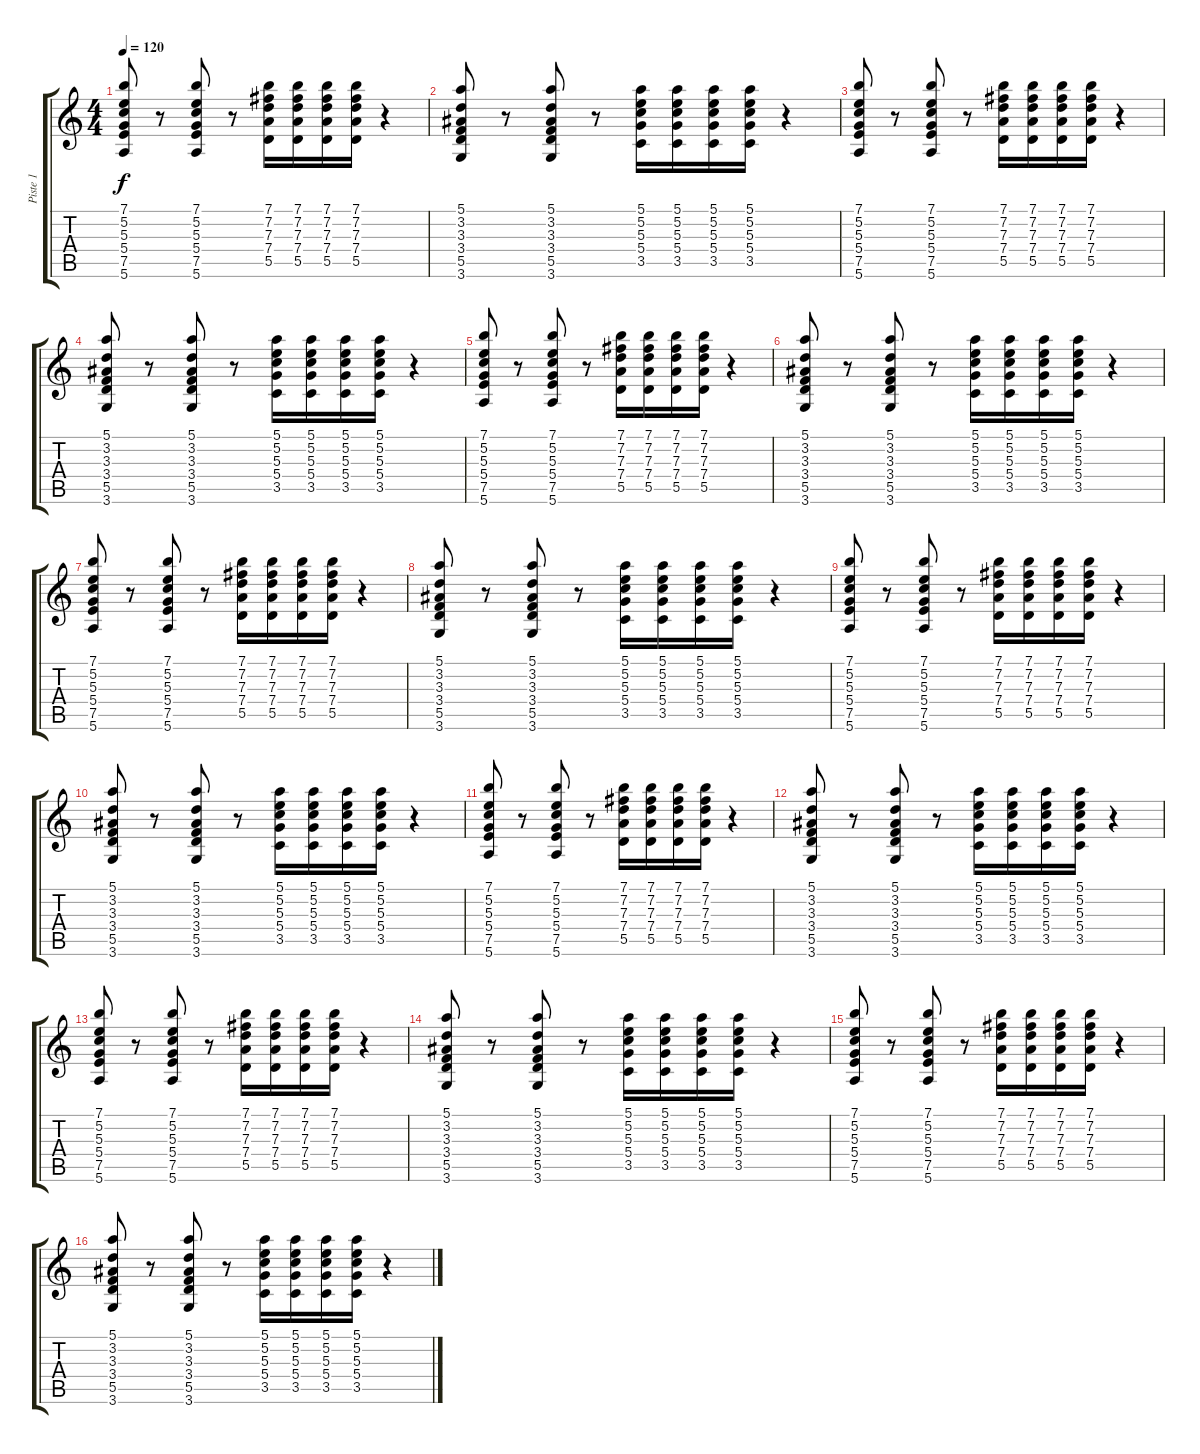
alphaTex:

\track ("Piste 1" "Piste 1") {instrument electricguitarclean}
\staff {score tabs}
\tuning (E4 B3 G3 D3 A2 E2) {hide}
\ts (4 4)
\tempo 120
\clef g2
\ks c
(7.1 5.2 5.3 5.4 7.5 5.6).8{dy f} r.8 (7.1 5.2 5.3 5.4 7.5 5.6).8 r.8 (7.1 7.2 7.3 7.4 5.5).16 (7.1 7.2 7.3 7.4 5.5).16 (7.1 7.2 7.3 7.4 5.5).16 (7.1 7.2 7.3 7.4 5.5).16 r.4 |
(5.1 3.2 3.3 3.4 5.5 3.6).8 r.8 (5.1 3.2 3.3 3.4 5.5 3.6).8 r.8 (5.1 5.2 5.3 5.4 3.5).16 (5.1 5.2 5.3 5.4 3.5).16 (5.1 5.2 5.3 5.4 3.5).16 (5.1 5.2 5.3 5.4 3.5).16 r.4 |
(7.1 5.2 5.3 5.4 7.5 5.6).8 r.8 (7.1 5.2 5.3 5.4 7.5 5.6).8 r.8 (7.1 7.2 7.3 7.4 5.5).16 (7.1 7.2 7.3 7.4 5.5).16 (7.1 7.2 7.3 7.4 5.5).16 (7.1 7.2 7.3 7.4 5.5).16 r.4 |
(5.1 3.2 3.3 3.4 5.5 3.6).8 r.8 (5.1 3.2 3.3 3.4 5.5 3.6).8 r.8 (5.1 5.2 5.3 5.4 3.5).16 (5.1 5.2 5.3 5.4 3.5).16 (5.1 5.2 5.3 5.4 3.5).16 (5.1 5.2 5.3 5.4 3.5).16 r.4 |
(7.1 5.2 5.3 5.4 7.5 5.6).8 r.8 (7.1 5.2 5.3 5.4 7.5 5.6).8 r.8 (7.1 7.2 7.3 7.4 5.5).16 (7.1 7.2 7.3 7.4 5.5).16 (7.1 7.2 7.3 7.4 5.5).16 (7.1 7.2 7.3 7.4 5.5).16 r.4 |
(5.1 3.2 3.3 3.4 5.5 3.6).8 r.8 (5.1 3.2 3.3 3.4 5.5 3.6).8 r.8 (5.1 5.2 5.3 5.4 3.5).16 (5.1 5.2 5.3 5.4 3.5).16 (5.1 5.2 5.3 5.4 3.5).16 (5.1 5.2 5.3 5.4 3.5).16 r.4 |
(7.1 5.2 5.3 5.4 7.5 5.6).8 r.8 (7.1 5.2 5.3 5.4 7.5 5.6).8 r.8 (7.1 7.2 7.3 7.4 5.5).16 (7.1 7.2 7.3 7.4 5.5).16 (7.1 7.2 7.3 7.4 5.5).16 (7.1 7.2 7.3 7.4 5.5).16 r.4 |
(5.1 3.2 3.3 3.4 5.5 3.6).8 r.8 (5.1 3.2 3.3 3.4 5.5 3.6).8 r.8 (5.1 5.2 5.3 5.4 3.5).16 (5.1 5.2 5.3 5.4 3.5).16 (5.1 5.2 5.3 5.4 3.5).16 (5.1 5.2 5.3 5.4 3.5).16 r.4 |
(7.1 5.2 5.3 5.4 7.5 5.6).8 r.8 (7.1 5.2 5.3 5.4 7.5 5.6).8 r.8 (7.1 7.2 7.3 7.4 5.5).16 (7.1 7.2 7.3 7.4 5.5).16 (7.1 7.2 7.3 7.4 5.5).16 (7.1 7.2 7.3 7.4 5.5).16 r.4 |
(5.1 3.2 3.3 3.4 5.5 3.6).8 r.8 (5.1 3.2 3.3 3.4 5.5 3.6).8 r.8 (5.1 5.2 5.3 5.4 3.5).16 (5.1 5.2 5.3 5.4 3.5).16 (5.1 5.2 5.3 5.4 3.5).16 (5.1 5.2 5.3 5.4 3.5).16 r.4 |
(7.1 5.2 5.3 5.4 7.5 5.6).8 r.8 (7.1 5.2 5.3 5.4 7.5 5.6).8 r.8 (7.1 7.2 7.3 7.4 5.5).16 (7.1 7.2 7.3 7.4 5.5).16 (7.1 7.2 7.3 7.4 5.5).16 (7.1 7.2 7.3 7.4 5.5).16 r.4 |
(5.1 3.2 3.3 3.4 5.5 3.6).8 r.8 (5.1 3.2 3.3 3.4 5.5 3.6).8 r.8 (5.1 5.2 5.3 5.4 3.5).16 (5.1 5.2 5.3 5.4 3.5).16 (5.1 5.2 5.3 5.4 3.5).16 (5.1 5.2 5.3 5.4 3.5).16 r.4 |
(7.1 5.2 5.3 5.4 7.5 5.6).8 r.8 (7.1 5.2 5.3 5.4 7.5 5.6).8 r.8 (7.1 7.2 7.3 7.4 5.5).16 (7.1 7.2 7.3 7.4 5.5).16 (7.1 7.2 7.3 7.4 5.5).16 (7.1 7.2 7.3 7.4 5.5).16 r.4 |
(5.1 3.2 3.3 3.4 5.5 3.6).8 r.8 (5.1 3.2 3.3 3.4 5.5 3.6).8 r.8 (5.1 5.2 5.3 5.4 3.5).16 (5.1 5.2 5.3 5.4 3.5).16 (5.1 5.2 5.3 5.4 3.5).16 (5.1 5.2 5.3 5.4 3.5).16 r.4 |
(7.1 5.2 5.3 5.4 7.5 5.6).8 r.8 (7.1 5.2 5.3 5.4 7.5 5.6).8 r.8 (7.1 7.2 7.3 7.4 5.5).16 (7.1 7.2 7.3 7.4 5.5).16 (7.1 7.2 7.3 7.4 5.5).16 (7.1 7.2 7.3 7.4 5.5).16 r.4 |
(5.1 3.2 3.3 3.4 5.5 3.6).8 r.8 (5.1 3.2 3.3 3.4 5.5 3.6).8 r.8 (5.1 5.2 5.3 5.4 3.5).16 (5.1 5.2 5.3 5.4 3.5).16 (5.1 5.2 5.3 5.4 3.5).16 (5.1 5.2 5.3 5.4 3.5).16 r.4
